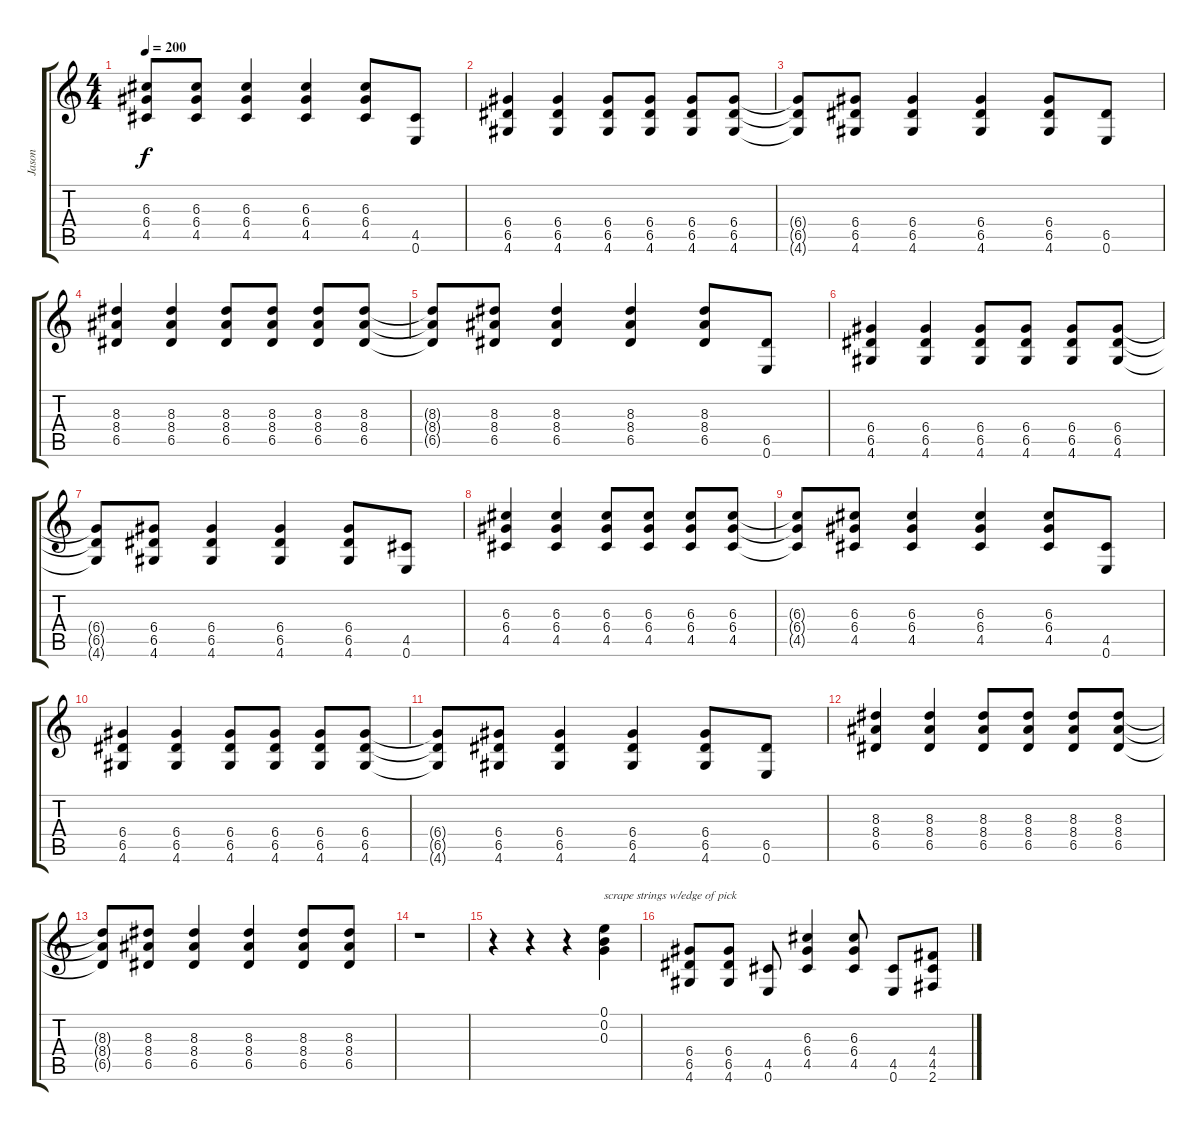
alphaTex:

\track ("Jason" "Jason") {instrument overdrivenguitar}
\staff {score tabs}
\tuning (E4 B3 G3 D3 A2 E2) {hide}
\ts (4 4)
\tempo 200
\clef g2
\ks c
(6.3{t} 6.4{t} 4.5{t}).8{dy f} (6.3 6.4 4.5).8 (6.3 6.4 4.5).4 (6.3 6.4 4.5).4 (6.3 6.4 4.5).8 (4.5 0.6).8 |
(6.4 6.5 4.6).4 (6.4 6.5 4.6).4 (6.4 6.5 4.6).8 (6.4 6.5 4.6).8 (6.4 6.5 4.6).8 (6.4 6.5 4.6).8 |
(6.4{t} 6.5{t} 4.6{t}).8 (6.4 6.5 4.6).8 (6.4 6.5 4.6).4 (6.4 6.5 4.6).4 (6.4 6.5 4.6).8 (6.5 0.6).8 |
(8.3 8.4 6.5).4 (8.3 8.4 6.5).4 (8.3 8.4 6.5).8 (8.3 8.4 6.5).8 (8.3 8.4 6.5).8 (8.3 8.4 6.5).8 |
(8.3{t} 8.4{t} 6.5{t}).8 (8.3 8.4 6.5).8 (8.3 8.4 6.5).4 (8.3 8.4 6.5).4 (8.3 8.4 6.5).8 (6.5 0.6).8 |
(6.4 6.5 4.6).4 (6.4 6.5 4.6).4 (6.4 6.5 4.6).8 (6.4 6.5 4.6).8 (6.4 6.5 4.6).8 (6.4 6.5 4.6).8 |
(6.4{t} 6.5{t} 4.6{t}).8 (6.4 6.5 4.6).8 (6.4 6.5 4.6).4 (6.4 6.5 4.6).4 (6.4 6.5 4.6).8 (4.5 0.6).8 |
(6.3 6.4 4.5).4 (6.3 6.4 4.5).4 (6.3 6.4 4.5).8 (6.3 6.4 4.5).8 (6.3 6.4 4.5).8 (6.3 6.4 4.5).8 |
(6.3{t} 6.4{t} 4.5{t}).8 (6.3 6.4 4.5).8 (6.3 6.4 4.5).4 (6.3 6.4 4.5).4 (6.3 6.4 4.5).8 (4.5 0.6).8 |
(6.4 6.5 4.6).4 (6.4 6.5 4.6).4 (6.4 6.5 4.6).8 (6.4 6.5 4.6).8 (6.4 6.5 4.6).8 (6.4 6.5 4.6).8 |
(6.4{t} 6.5{t} 4.6{t}).8 (6.4 6.5 4.6).8 (6.4 6.5 4.6).4 (6.4 6.5 4.6).4 (6.4 6.5 4.6).8 (6.5 0.6).8 |
(8.3 8.4 6.5).4 (8.3 8.4 6.5).4 (8.3 8.4 6.5).8 (8.3 8.4 6.5).8 (8.3 8.4 6.5).8 (8.3 8.4 6.5).8 |
(8.3{t} 8.4{t} 6.5{t}).8 (8.3 8.4 6.5).8 (8.3 8.4 6.5).4 (8.3 8.4 6.5).4 (8.3 8.4 6.5).8 (8.3 8.4 6.5).8 |
r.1 |
r.4 r.4 r.4 (0.1 0.2 0.3).4{txt "scrape strings w/edge of pick"} |
(6.4 6.5 4.6).8 (6.4 6.5 4.6).8 (4.5 0.6).8 (6.3 6.4 4.5).4 (6.3 6.4 4.5).8 (4.5 0.6).8 (4.4 4.5 2.6).8
